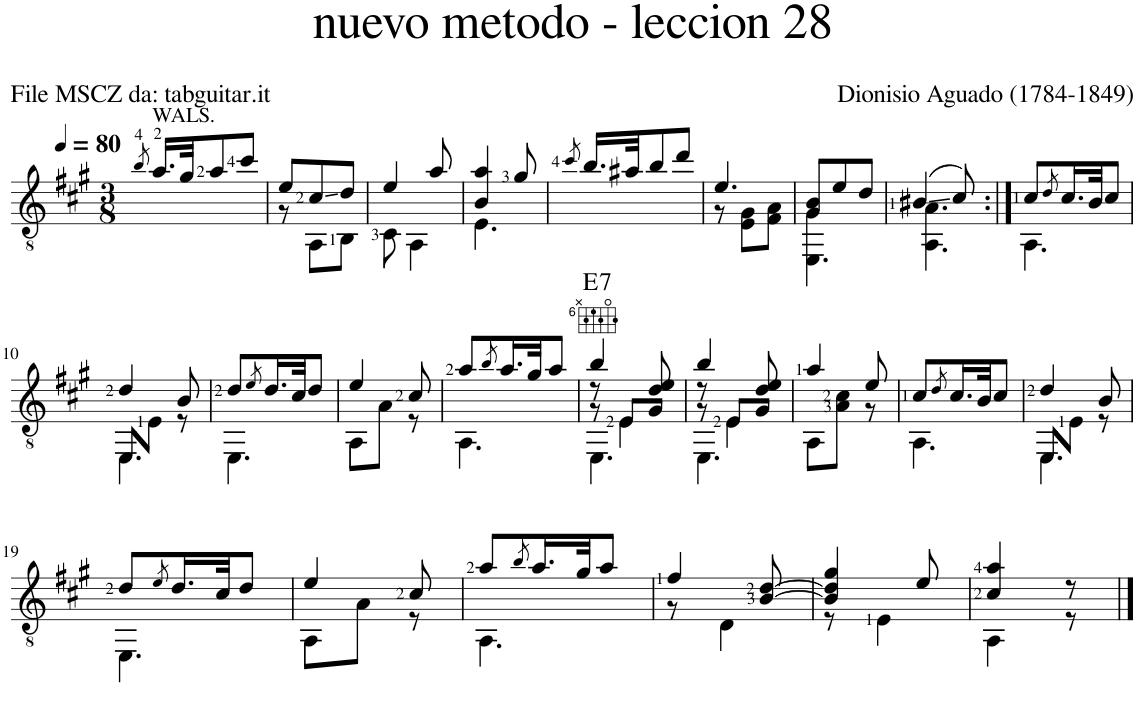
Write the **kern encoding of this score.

**kern	**harte
*part1	*part1
*staff1	*
*I"Guitar	*
*I'Guit.	*
*clefGv2	*
*k[f#c#g#]	*
*M3/8	*
*MM80	*
=1	=1
8qb/	.
!LO:TX:a:t=WALS.	!
16.a/LL	.
32g#/JK	.
8a/	.
8cc#/J	.
=2	=2
*^	*
8e/L	8r	.
8c#/	8AA\L	.
8d/J	8BB\J	.
=3	=3	=3
4e/	8C#\	.
.	4AA\	.
8a/	.	.
=4	=4	=4
4B/ 4a/	4.E\	.
8g#/	.	.
*v	*v	*
=5	=5
8qcc#/	.
16.b/LL	.
32a#X/JK	.
8b/	.
8dd/J	.
=6	=6
*^	*
4.e/	8r	.
.	8E\ 8G#\L	.
.	8F#\ 8A\J	.
=7	=7	=7
8G#/ 8B/L	4.EE\ 4.G#\	.
8e/	.	.
8d/J	.	.
=8	=8	=8
(4B#X/	4.AA\ 4.A\	.
8c#/)	.	.
=9:|!	=9:|!	=9:|!
8c#/L	4.AA\	.
8qd/	.	.
16.c#/L	.	.
32B/JK	.	.
8c#/J	.	.
!!LO:LB:g=z	!!
=10	=10	=10
*	*^	*
4d/	8EE/L	4.EE\	.
.	8E\J	.	.
8B/	8r	.	.
*	*v	*v	*
=11	=11	=11
8d/L	4.EE\	.
8qe/	.	.
16.d/L	.	.
32c#/JK	.	.
8d/J	.	.
=12	=12	=12
*	*^	*
4e/	8AA\L	4.AA\	.
.	8A\J	.	.
8c#/	8r	.	.
*	*v	*v	*
=13	=13	=13
8a/L	4.AA\	.
8qb/	.	.
16.a/L	.	.
32g#/JK	.	.
8a/J	.	.
=14	=14	=14
*^	*^	*
!	!	!	!	!LO:H:kt=7
4b/	8r	8r	4.EE\	E:7
.	8E/L	4E\	.	.
8d/ 8e/	8G#/J	.	.	.
=15	=15	=15	=15	=15
4b/	8r	8r	4.EE\	.
.	8E/L	4E\	.	.
8d/ 8e/	8G#/J	.	.	.
*	*	*v	*v	*
=16	=16	=16	=16
4a/	8AA\L	4.AA\	.
.	8A\ 8c#\J	.	.
8e/	8r	.	.
*	*v	*v	*
=17	=17	=17
8c#/L	4.AA\	.
8qd/	.	.
16.c#/L	.	.
32B/JK	.	.
8c#/J	.	.
=18	=18	=18
*	*^	*
4d/	8EE/L	4.EE\	.
.	8E\J	.	.
8B/	8r	.	.
*	*v	*v	*
!!LO:LB:g=z
=19	=19	=19
8d/L	4.EE\	.
8qe/	.	.
16.d/L	.	.
32c#/JK	.	.
8d/J	.	.
=20	=20	=20
*	*^	*
4e/	8AA\L	4.AA\	.
.	8A\J	.	.
8c#/	8r	.	.
*	*v	*v	*
=21	=21	=21
8a/L	4.AA\	.
8qb/	.	.
16.a/L	.	.
32g#/JK	.	.
8a/J	.	.
=22	=22	=22
4f#/	8r	.
.	4D\	.
[8B/ [8d/	.	.
=23	=23	=23
4B/] 4d/] 4g#/	8r	.
.	4E\	.
8e/	.	.
=24	=24	=24
4c#/ 4a/	4AA\	.
8r	8r	.
*v	*v	*
==	==
*-	*-
